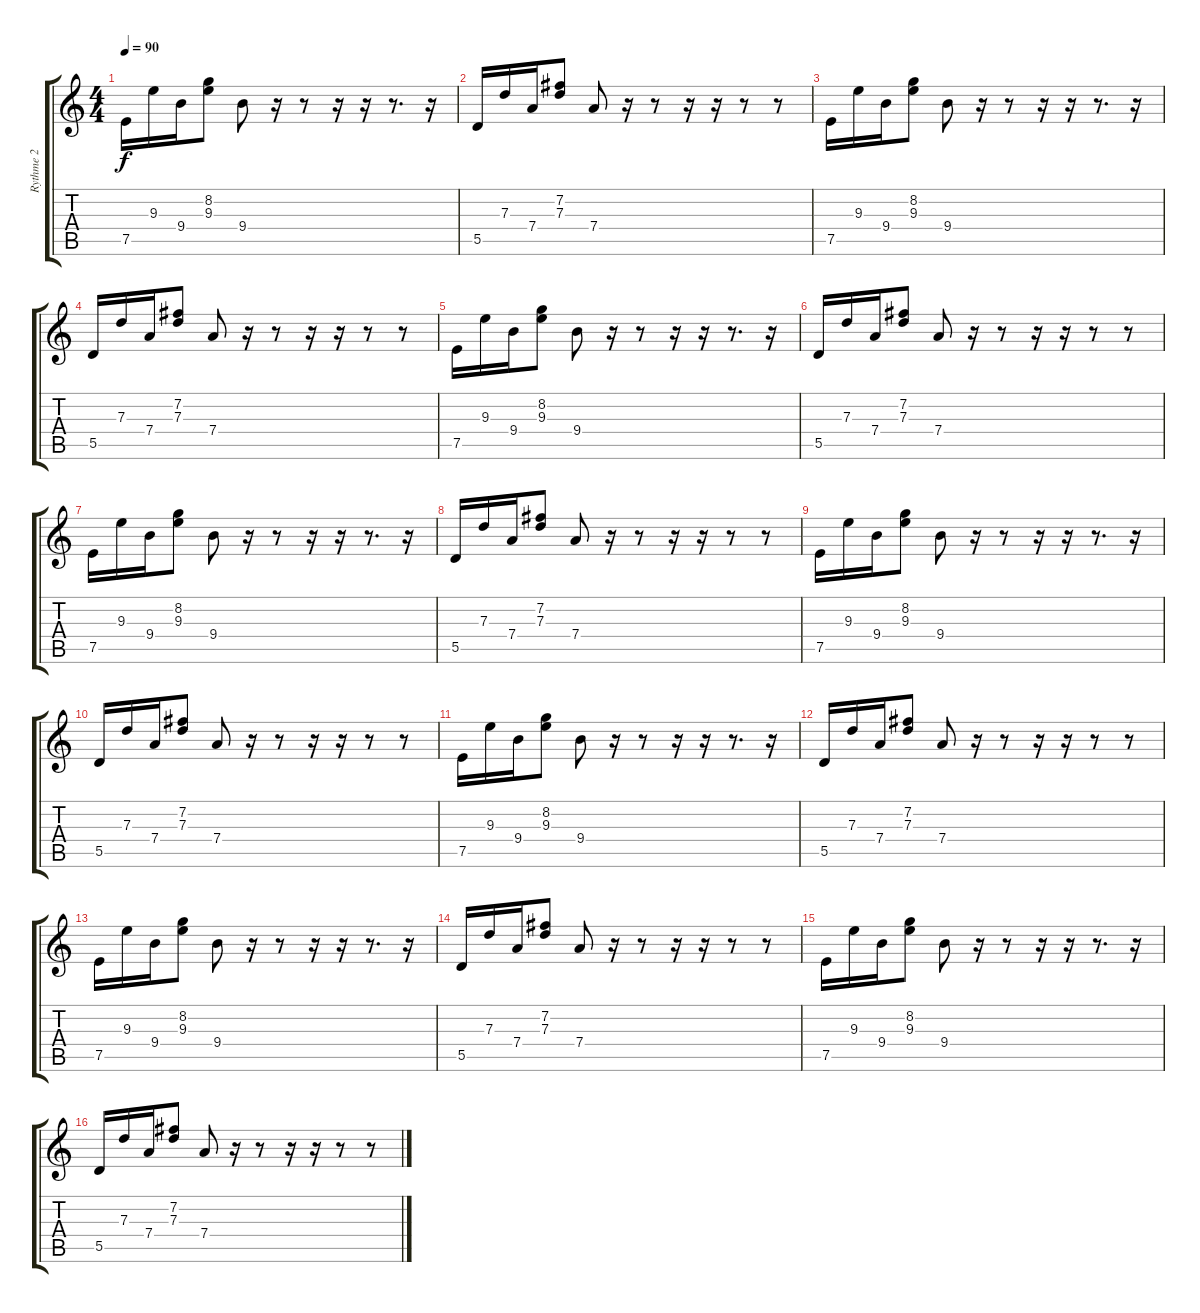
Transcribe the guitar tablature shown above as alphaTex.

\track ("Rythme 2" "Rythme 2") {instrument acousticguitarsteel}
\staff {score tabs}
\tuning (E4 B3 G3 D3 A2 E2) {hide}
\ts (4 4)
\tempo 90
\clef g2
\ks c
7.5.16{dy f instrument acousticguitarsteel} 9.3.16 9.4.16 (8.2 9.3).8 9.4.8 r.16 r.8 r.16 r.16 r.8{d} r.16 |
5.5.16 7.3.16 7.4.16 (7.2 7.3).8 7.4.8 r.16 r.8 r.16 r.16 r.8 r.8 |
7.5.16 9.3.16 9.4.16 (8.2 9.3).8 9.4.8 r.16 r.8 r.16 r.16 r.8{d} r.16 |
5.5.16 7.3.16 7.4.16 (7.2 7.3).8 7.4.8 r.16 r.8 r.16 r.16 r.8 r.8 |
7.5.16 9.3.16 9.4.16 (8.2 9.3).8 9.4.8 r.16 r.8 r.16 r.16 r.8{d} r.16 |
5.5.16 7.3.16 7.4.16 (7.2 7.3).8 7.4.8 r.16 r.8 r.16 r.16 r.8 r.8 |
7.5.16 9.3.16 9.4.16 (8.2 9.3).8 9.4.8 r.16 r.8 r.16 r.16 r.8{d} r.16 |
5.5.16 7.3.16 7.4.16 (7.2 7.3).8 7.4.8 r.16 r.8 r.16 r.16 r.8 r.8 |
7.5.16 9.3.16 9.4.16 (8.2 9.3).8 9.4.8 r.16 r.8 r.16 r.16 r.8{d} r.16 |
5.5.16 7.3.16 7.4.16 (7.2 7.3).8 7.4.8 r.16 r.8 r.16 r.16 r.8 r.8 |
7.5.16 9.3.16 9.4.16 (8.2 9.3).8 9.4.8 r.16 r.8 r.16 r.16 r.8{d} r.16 |
5.5.16 7.3.16 7.4.16 (7.2 7.3).8 7.4.8 r.16 r.8 r.16 r.16 r.8 r.8 |
7.5.16 9.3.16 9.4.16 (8.2 9.3).8 9.4.8 r.16 r.8 r.16 r.16 r.8{d} r.16 |
5.5.16 7.3.16 7.4.16 (7.2 7.3).8 7.4.8 r.16 r.8 r.16 r.16 r.8 r.8 |
7.5.16 9.3.16 9.4.16 (8.2 9.3).8 9.4.8 r.16 r.8 r.16 r.16 r.8{d} r.16 |
5.5.16 7.3.16 7.4.16 (7.2 7.3).8 7.4.8 r.16 r.8 r.16 r.16 r.8 r.8
